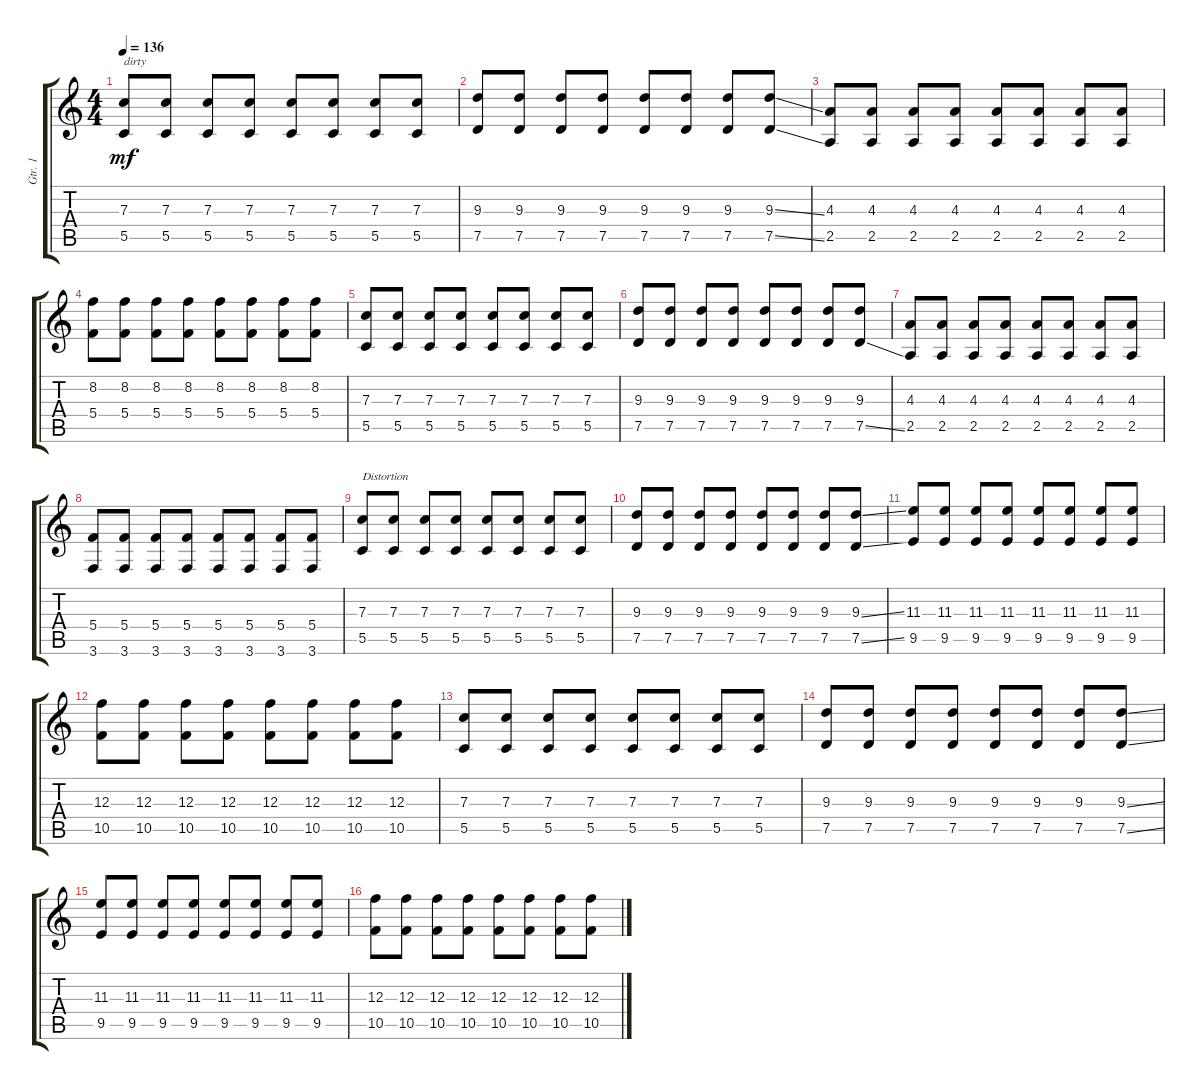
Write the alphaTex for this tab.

\track ("Gtr. 1" "Gtr. 1") {instrument electricguitarclean}
\staff {score tabs}
\tuning (D4 A3 F3 C3 G2 D2) {hide}
\ts (4 4)
\tempo 136
\clef g2
\ks c
(7.3 5.5).8{txt "dirty" dy mf instrument overdrivenguitar} (7.3 5.5).8 (7.3 5.5).8 (7.3 5.5).8 (7.3 5.5).8 (7.3 5.5).8 (7.3 5.5).8 (7.3 5.5).8 |
(9.3 7.5).8 (9.3 7.5).8 (9.3 7.5).8 (9.3 7.5).8 (9.3 7.5).8 (9.3 7.5).8 (9.3 7.5).8 (9.3{ss} 7.5{ss}).8 |
(4.3 2.5).8 (4.3 2.5).8 (4.3 2.5).8 (4.3 2.5).8 (4.3 2.5).8 (4.3 2.5).8 (4.3 2.5).8 (4.3 2.5).8 |
(8.2 5.4).8 (8.2 5.4).8 (8.2 5.4).8 (8.2 5.4).8 (8.2 5.4).8 (8.2 5.4).8 (8.2 5.4).8 (8.2 5.4).8 |
(7.3 5.5).8 (7.3 5.5).8 (7.3 5.5).8 (7.3 5.5).8 (7.3 5.5).8 (7.3 5.5).8 (7.3 5.5).8 (7.3 5.5).8 |
(9.3 7.5).8 (9.3 7.5).8 (9.3 7.5).8 (9.3 7.5).8 (9.3 7.5).8 (9.3 7.5).8 (9.3 7.5).8 (9.3 7.5{ss}).8 |
(4.3 2.5).8 (4.3 2.5).8 (4.3 2.5).8 (4.3 2.5).8 (4.3 2.5).8 (4.3 2.5).8 (4.3 2.5).8 (4.3 2.5).8 |
(5.4 3.6).8 (5.4 3.6).8 (5.4 3.6).8 (5.4 3.6).8 (5.4 3.6).8 (5.4 3.6).8 (5.4 3.6).8 (5.4 3.6).8 |
(7.3 5.5).8{txt "Distortion" instrument distortionguitar} (7.3 5.5).8 (7.3 5.5).8 (7.3 5.5).8 (7.3 5.5).8 (7.3 5.5).8 (7.3 5.5).8 (7.3 5.5).8 |
(9.3 7.5).8 (9.3 7.5).8 (9.3 7.5).8 (9.3 7.5).8 (9.3 7.5).8 (9.3 7.5).8 (9.3 7.5).8 (9.3{ss} 7.5{ss}).8 |
(11.3 9.5).8 (11.3 9.5).8 (11.3 9.5).8 (11.3 9.5).8 (11.3 9.5).8 (11.3 9.5).8 (11.3 9.5).8 (11.3 9.5).8 |
(12.3 10.5).8 (12.3 10.5).8 (12.3 10.5).8 (12.3 10.5).8 (12.3 10.5).8 (12.3 10.5).8 (12.3 10.5).8 (12.3 10.5).8 |
(7.3 5.5).8 (7.3 5.5).8 (7.3 5.5).8 (7.3 5.5).8 (7.3 5.5).8 (7.3 5.5).8 (7.3 5.5).8 (7.3 5.5).8 |
(9.3 7.5).8 (9.3 7.5).8 (9.3 7.5).8 (9.3 7.5).8 (9.3 7.5).8 (9.3 7.5).8 (9.3 7.5).8 (9.3{ss} 7.5{ss}).8 |
(11.3 9.5).8 (11.3 9.5).8 (11.3 9.5).8 (11.3 9.5).8 (11.3 9.5).8 (11.3 9.5).8 (11.3 9.5).8 (11.3 9.5).8 |
(12.3 10.5).8 (12.3 10.5).8 (12.3 10.5).8 (12.3 10.5).8 (12.3 10.5).8 (12.3 10.5).8 (12.3 10.5).8 (12.3 10.5).8
